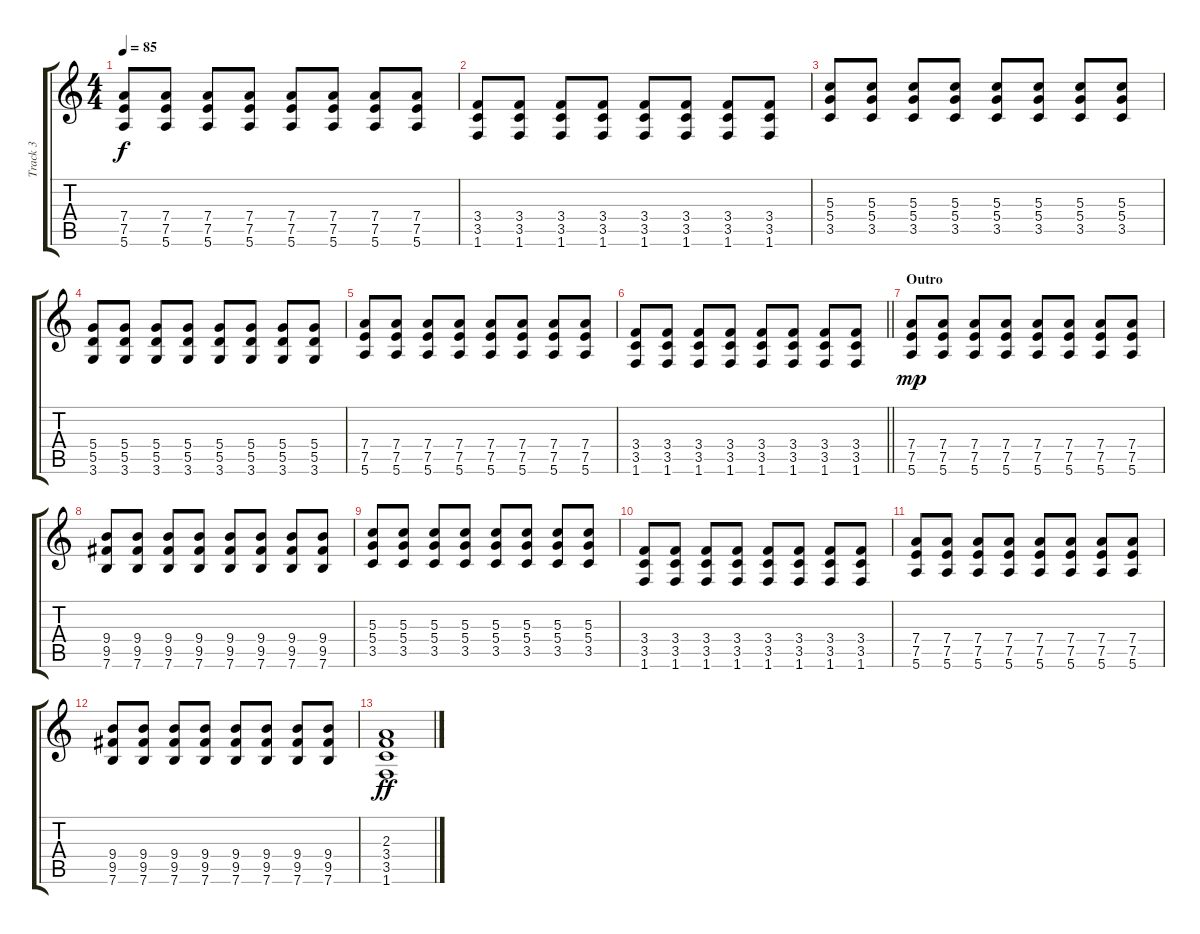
\track ("Track 3" "Track 3") {instrument acousticguitarnylon}
\staff {score tabs}
\tuning (E4 B3 G3 D3 A2 E2) {hide}
\ts (4 4)
\tempo 85
\clef g2
\ks c
(7.4 7.5 5.6).8{dy f} (7.4 7.5 5.6).8 (7.4 7.5 5.6).8 (7.4 7.5 5.6).8 (7.4 7.5 5.6).8 (7.4 7.5 5.6).8 (7.4 7.5 5.6).8 (7.4 7.5 5.6).8 |
(3.4 3.5 1.6).8 (3.4 3.5 1.6).8 (3.4 3.5 1.6).8 (3.4 3.5 1.6).8 (3.4 3.5 1.6).8 (3.4 3.5 1.6).8 (3.4 3.5 1.6).8 (3.4 3.5 1.6).8 |
(5.3 5.4 3.5).8 (5.3 5.4 3.5).8 (5.3 5.4 3.5).8 (5.3 5.4 3.5).8 (5.3 5.4 3.5).8 (5.3 5.4 3.5).8 (5.3 5.4 3.5).8 (5.3 5.4 3.5).8 |
(5.4 5.5 3.6).8 (5.4 5.5 3.6).8 (5.4 5.5 3.6).8 (5.4 5.5 3.6).8 (5.4 5.5 3.6).8 (5.4 5.5 3.6).8 (5.4 5.5 3.6).8 (5.4 5.5 3.6).8 |
(7.4 7.5 5.6).8 (7.4 7.5 5.6).8 (7.4 7.5 5.6).8 (7.4 7.5 5.6).8 (7.4 7.5 5.6).8 (7.4 7.5 5.6).8 (7.4 7.5 5.6).8 (7.4 7.5 5.6).8 |
\barLineRight lightlight
(3.4 3.5 1.6).8 (3.4 3.5 1.6).8 (3.4 3.5 1.6).8 (3.4 3.5 1.6).8 (3.4 3.5 1.6).8 (3.4 3.5 1.6).8 (3.4 3.5 1.6).8 (3.4 3.5 1.6).8 |
\section ("" "Outro")
(7.4 7.5 5.6).8{dy mp} (7.4 7.5 5.6).8 (7.4 7.5 5.6).8 (7.4 7.5 5.6).8 (7.4 7.5 5.6).8 (7.4 7.5 5.6).8 (7.4 7.5 5.6).8 (7.4 7.5 5.6).8 |
(9.4 9.5 7.6).8 (9.4 9.5 7.6).8 (9.4 9.5 7.6).8 (9.4 9.5 7.6).8 (9.4 9.5 7.6).8 (9.4 9.5 7.6).8 (9.4 9.5 7.6).8 (9.4 9.5 7.6).8 |
(5.3 5.4 3.5).8 (5.3 5.4 3.5).8 (5.3 5.4 3.5).8 (5.3 5.4 3.5).8 (5.3 5.4 3.5).8 (5.3 5.4 3.5).8 (5.3 5.4 3.5).8 (5.3 5.4 3.5).8 |
(3.4 3.5 1.6).8 (3.4 3.5 1.6).8 (3.4 3.5 1.6).8 (3.4 3.5 1.6).8 (3.4 3.5 1.6).8 (3.4 3.5 1.6).8 (3.4 3.5 1.6).8 (3.4 3.5 1.6).8 |
(7.4 7.5 5.6).8 (7.4 7.5 5.6).8 (7.4 7.5 5.6).8 (7.4 7.5 5.6).8 (7.4 7.5 5.6).8 (7.4 7.5 5.6).8 (7.4 7.5 5.6).8 (7.4 7.5 5.6).8 |
(9.4 9.5 7.6).8 (9.4 9.5 7.6).8 (9.4 9.5 7.6).8 (9.4 9.5 7.6).8 (9.4 9.5 7.6).8 (9.4 9.5 7.6).8 (9.4 9.5 7.6).8 (9.4 9.5 7.6).8 |
(2.3 3.4 3.5 1.6).1{dy ff}
